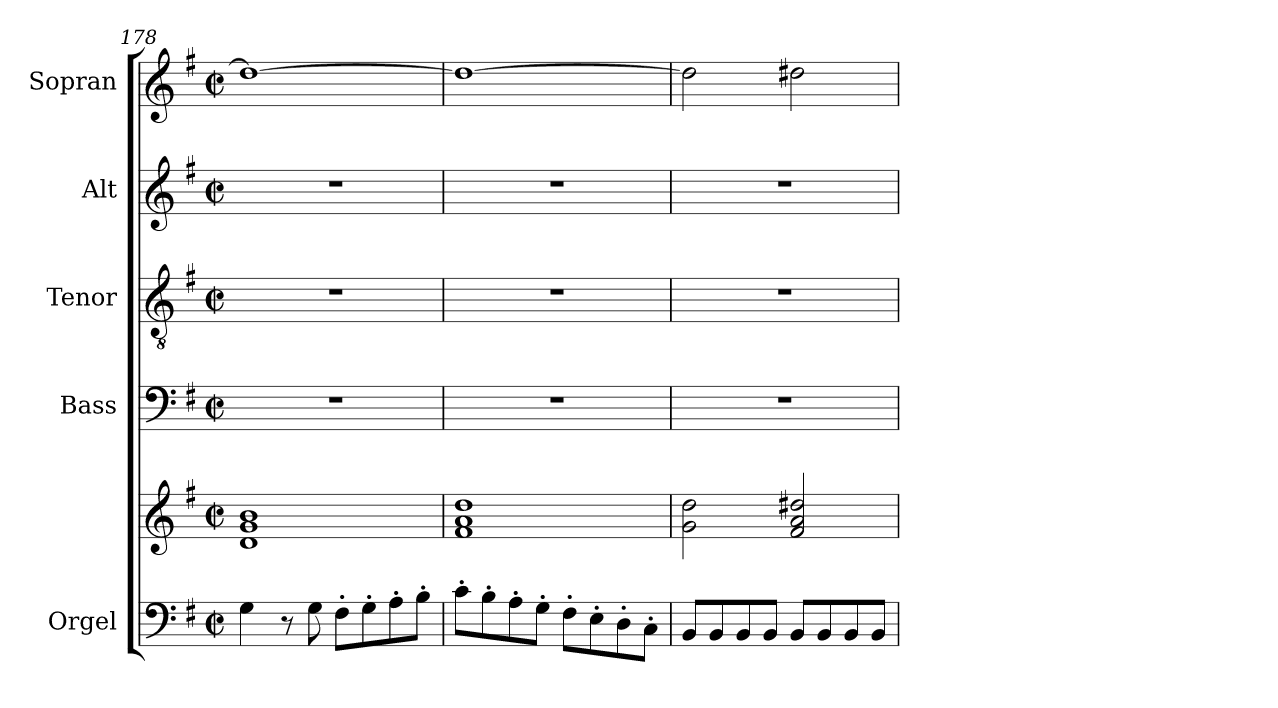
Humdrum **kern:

**kern	**kern	**kern	**kern	**kern	**kern
*part5	*part5	*part4	*part3	*part2	*part1
*staff6	*staff5	*staff4	*staff3	*staff2	*staff1
*I"Orgel	*	*I"Bass	*I"Tenor	*I"Alt	*I"Sopran
*I'Org.	*	*I'B.	*I'T.	*I'A.	*I'S.
*clefF4	*clefG2	*clefF4	*clefGv2	*clefG2	*clefG2
*k[f#]	*k[f#]	*k[f#]	*k[f#]	*k[f#]	*k[f#]
*G:	*G:	*G:	*G:	*G:	*G:
*M2/2	*M2/2	*M2/2	*M2/2	*M2/2	*M2/2
*met(c|)	*met(c|)	*met(c|)	*met(c|)	*met(c|)	*met(c|)
=178	=178	=178	=178	=178	=178
4G\	1d 1g 1b	1r	1r	1r	1dd_
8r	.	.	.	.	.
8G\	.	.	.	.	.
8F#'>\L	.	.	.	.	.
8G'>\	.	.	.	.	.
8A'>\	.	.	.	.	.
8B'>\J	.	.	.	.	.
=179	=179	=179	=179	=179	=179
8c'>\L	1f# 1a 1dd	1r	1r	1r	1dd_
8B'>\	.	.	.	.	.
8A'>\	.	.	.	.	.
8G'>\J	.	.	.	.	.
8F#'>\L	.	.	.	.	.
8E'>\	.	.	.	.	.
8D'>\	.	.	.	.	.
8C'>\J	.	.	.	.	.
=180	=180	=180	=180	=180	=180
8BB/L	2g\ 2dd\	1r	1r	1r	2dd\]
8BB/	.	.	.	.	.
8BB/	.	.	.	.	.
8BB/J	.	.	.	.	.
8BB/L	2f#/ 2a/ 2dd#X/	.	.	.	2dd#X\
8BB/	.	.	.	.	.
8BB/	.	.	.	.	.
8BB/J	.	.	.	.	.
=	=	=	=	=	=
*-	*-	*-	*-	*-	*-
